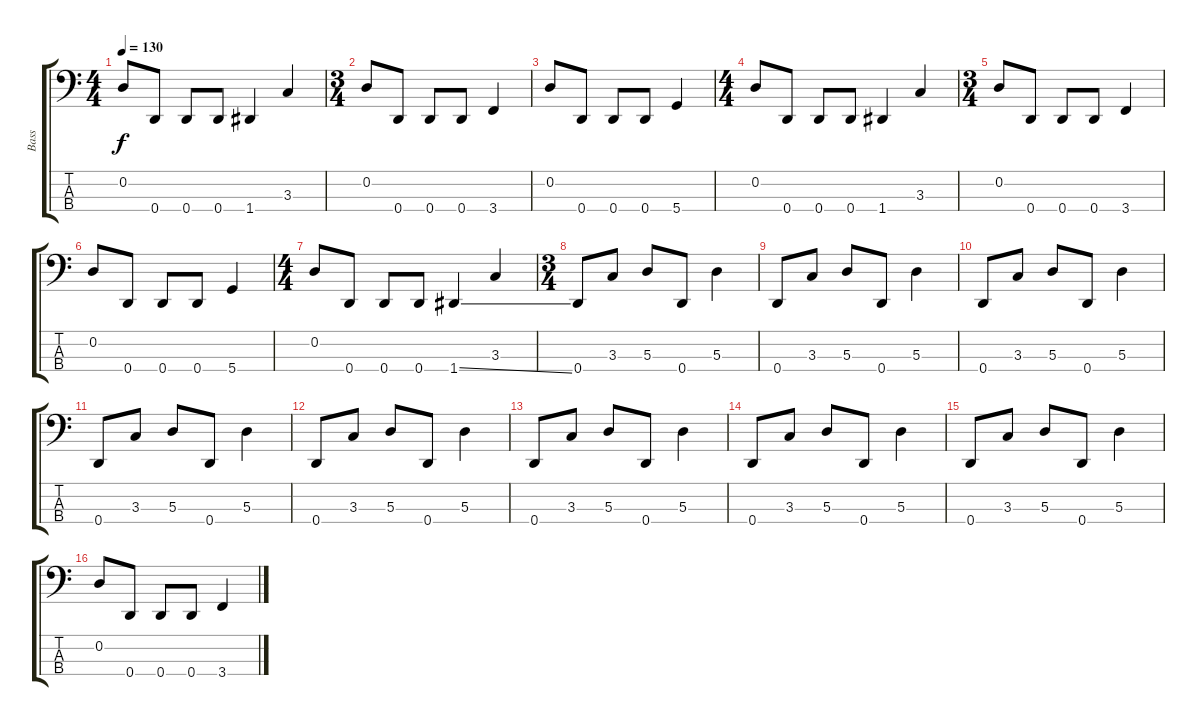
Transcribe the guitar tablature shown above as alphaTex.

\track ("Bass" "Bass") {instrument slapbass2}
\staff {score tabs}
\tuning (G2 D2 A1 D1) {hide}
\ts (4 4)
\tempo 130
\clef f4
\ks c
0.2.8{dy f} 0.4.8 0.4.8 0.4.8 1.4.4 3.3.4 |
\ts (3 4)
0.2.8 0.4.8 0.4.8 0.4.8 3.4.4 |
0.2.8 0.4.8 0.4.8 0.4.8 5.4.4 |
\ts (4 4)
0.2.8 0.4.8 0.4.8 0.4.8 1.4.4 3.3.4 |
\ts (3 4)
0.2.8 0.4.8 0.4.8 0.4.8 3.4.4 |
0.2.8 0.4.8 0.4.8 0.4.8 5.4.4 |
\ts (4 4)
0.2.8 0.4.8 0.4.8 0.4.8 1.4{ss}.4 3.3.4 |
\ts (3 4)
0.4.8 3.3.8 5.3.8 0.4.8 5.3.4 |
0.4.8 3.3.8 5.3.8 0.4.8 5.3.4 |
0.4.8 3.3.8 5.3.8 0.4.8 5.3.4 |
0.4.8 3.3.8 5.3.8 0.4.8 5.3.4 |
0.4.8 3.3.8 5.3.8 0.4.8 5.3.4 |
0.4.8 3.3.8 5.3.8 0.4.8 5.3.4 |
0.4.8 3.3.8 5.3.8 0.4.8 5.3.4 |
0.4.8 3.3.8 5.3.8 0.4.8 5.3.4 |
0.2.8 0.4.8 0.4.8 0.4.8 3.4.4
